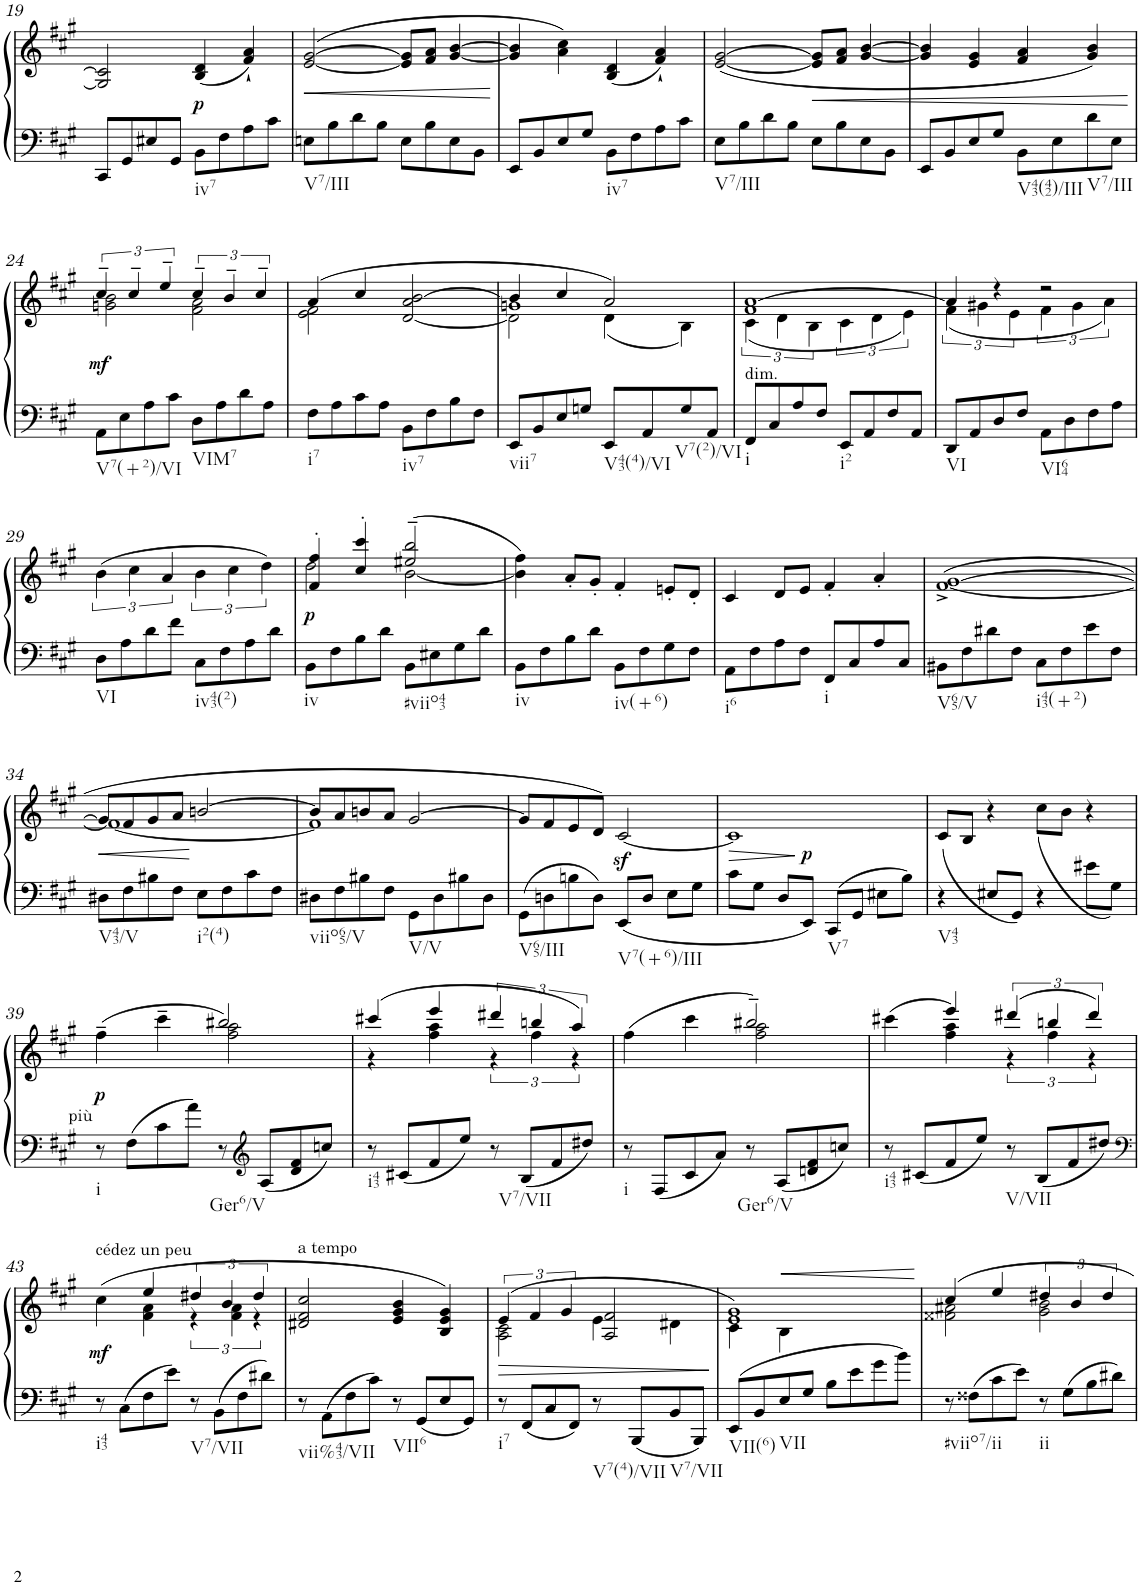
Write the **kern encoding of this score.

**kern	**kern	**dynam
*part1	*part1	*part1
*staff2	*staff1	*staff1/2
*I"Piano	*	*
*I'Pno.	*	*
!!LO:PB:g=z
*clefF4	*clefG2	*
*k[f#c#g#]	*k[f#c#g#]	*
*M4/4	*M4/4	*
*met(c)	*met(c)	*
=19	=19	=19
8CC#/L	2G#/] 2c#/]	.
8GG#/	.	.
8E#X/	.	.
8GG#/J	.	.
!LO:TX:b:t=iv7	!	!
!	!	!LO:DY:b
8BB\L	(4B/ 4d/	p
8F#\	.	.
8A\	4f#/` 4a/`)	.
8c#\J	.	.
=20	=20	=20
!LO:TX:b:t=V7/III	!	!
!	!	!LO:HP:b
8En\L	([2e/ [2g#/	<
8B\	.	.
8d\	.	.
8B\J	.	.
8E\L	8e/] 8g#/]L	.
8B\	8f#/ 8a/J	.
8E\	[4g#/ [4b/	.
8BB\J	.	.
=21	=21	=21
8EE/L	4g#/] 4b/]	.
8BB/	.	.
8E/	4a\ 4cc#\)	.
8G#/J	.	.
!LO:TX:b:t=iv7	!	!
8BB\L	(4B/ 4d/	.
8F#\	.	.
8A\	4f#/` 4a/`)	.
8c#\J	.	.
=22	=22	=22
!LO:TX:b:t=V7/III	!	!
8E\L	([2e/ [2g#/	.
8B\	.	.
8d\	.	.
8B\J	.	.
!	!	!LO:HP:b
8E\L	8e/] 8g#/]L	<
8B\	8f#/ 8a/J	.
8E\	[4g#/ [4b/	.
8BB\J	.	.
=23	=23	=23
8EE/L	4g#/] 4b/]	.
8BB/	.	.
8E/	4e/ 4g#/	.
8G#/J	.	.
!LO:TX:b:t=V43(42)/III	!	!
8BB\L	4f#/ 4a/	.
8E\	.	.
!LO:TX:b:t=V7/III	!	!
8d\	4g#/ 4b/)	.
8E\J	.	.
.	.	[
!!LO:LB:g=z
=24	=24	=24
*	*^	*
!LO:TX:b:t=V7(+2)/VI	!	!	!
!	!	!	!LO:DY:b
8AA\L	6cc#~/	2gn\ 2b\	mf
8E\	.	.	.
.	6cc#~/	.	.
8A\	.	.	.
.	6ee~/	.	.
8c#\J	.	.	.
!LO:TX:b:t=VIM7	!	!	!
8D\L	6cc#~/	2f#\ 2a\	.
8A\	.	.	.
.	6b~/	.	.
8d\	.	.	.
.	6cc#~/	.	.
8A\J	.	.	.
=25	=25	=25	=25
!LO:TX:b:t=i7	!	!	!
8F#\L	(4a/	2e\ 2f#\	.
8A\	.	.	.
8c#\	4cc#/	.	.
8A\J	.	.	.
!LO:TX:b:t=iv7	!	!	!
8BB\L	[<2d/ 2a/ [2b/	2ryy	.
8F#\	.	.	.
8B\	.	.	.
8F#\J	.	.	.
=26	=26	=26	=26
*	*	*^	*
!LO:TX:b:t=vii7	!	!	!	!
8EE/L	4b/]	1gn	2d\]	.
8BB/	.	.	.	.
8E/	4cc#/	.	.	.
8Gn/J	.	.	.	.
!LO:TX:b:t=V43(4)/VI	!	!	!	!
8EE/L	2a/)	.	(4d\	.
8AA/	.	.	.	.
!LO:TX:b:t=V7(2)/VI	!	!	!	!
8G/	.	.	4B\)	.
8AA/J	.	.	.	.
*	*	*v	*v	*
=27	=27	=27	=27
!	!LO:TX:b:t=dim.	!	!
!LO:TX:b:t=i	!	!	!
8FF#/L	1f# [1a	(6c#\	.
8C#/	.	.	.
.	.	6d\	.
8A/	.	.	.
.	.	6B\	.
8F#/J	.	.	.
!LO:TX:b:t=i2	!	!	!
8EE/L	.	6c#\	.
8AA/	.	.	.
.	.	6d\	.
8F#/	.	.	.
.	.	6e\)	.
8AA/J	.	.	.
=28	=28	=28	=28
!LO:TX:b:t=VI	!	!	!
8DD/L	4a/]	(6f#\	.
8AA/	.	.	.
.	.	6g#X\	.
8D/	4r	.	.
.	.	6e\	.
8F#/J	.	.	.
!LO:TX:b:t=VI64	!	!	!
8AA\L	2r	6f#\	.
8D\	.	.	.
.	.	6g#\	.
8F#\	.	.	.
.	.	6a\)	.
8A\J	.	.	.
*	*v	*v	*
!!LO:LB:g=z
=29	=29	=29
!LO:TX:b:t=VI	!	!
8D\L	(6b\	.
8A\	.	.
.	6cc#\	.
8d\	.	.
.	6a/	.
8f#\J	.	.
!LO:TX:b:t=iv43(2)	!	!
8C#\L	6b\	.
8F#\	.	.
.	6cc#\	.
8A\	.	.
.	6dd\)	.
8d\J	.	.
=30	=30	=30
*	*^	*
!LO:TX:b:t=iv	!	!	!
!	!	!	!LO:DY:b
8BB\L	4f#/' 4ff#/'	2dd\	p
8F#\	.	.	.
8B\	4cc#/' 4ccc#/'	.	.
8d\J	.	.	.
!LO:TX:b:t=#viio43	!	!	!
8BB\L	(2ee#X/~ 2bb/~	[2b\	.
8E#X\	.	.	.
8G#\	.	.	.
8d\J	.	.	.
=31	=31	=31	=31
!LO:TX:b:t=iv	!	!	!
8BB\L	4b\] 4ff#\)	4ryy	.
8F#\	.	.	.
8B\	8a'/L	4ryy	.
8d\J	8g#'/J	.	.
!LO:TX:b:t=iv(+6)	!	!	!
8BB\L	4f#'/	2ryy	.
8F#\	.	.	.
8G#\	8en'/L	.	.
8F#\J	8d'/J	.	.
*	*v	*v	*
=32	=32	=32
!LO:TX:b:t=i6	!	!
8AA\L	4c#/	.
8F#\	.	.
8A\	8d/L	.
8F#\J	8e/J	.
!LO:TX:b:t=i	!	!
8FF#/L	4f#'/	.
8C#/	.	.
8A/	4a'/	.
8C#/J	.	.
=33	=33	=33
!LO:TX:b:t=V65/V	!	!
8BB#X\L	([<1f#^ [1g#^	.
8F#\	.	.
8d#X\	.	.
8F#\J	.	.
!LO:TX:b:t=i43(+2)	!	!
8C#\L	.	.
8F#\	.	.
8e\	.	.
8F#\J	.	.
!!LO:LB:g=z
=34	=34	=34
!LO:TX:b:t=V43/V	!	!
!	!	!LO:HP:b
*	*^	*
8D#X\L	8g#/L]	1f#_	<
8F#\	8f#/	.	.
8B#X\	8g#/	.	.
8F#\J	8a/J	.	.
!LO:TX:b:t=i2(4)	!	!	!
8E\L	[2bn/	.	[
8F#\	.	.	.
8c#\	.	.	.
8F#\J	.	.	.
=35	=35	=35	=35
!LO:TX:b:t=viio65/V	!	!	!
8D#X\L	8b/L]	1f#]	.
8F#\	8a/	.	.
8B#X\	8bn/	.	.
8F#\J	8a/J	.	.
!LO:TX:b:t=V/V	!	!	!
8GG#\L	[2g#/	.	.
8D#\	.	.	.
8B#X\	.	.	.
8D#\J	.	.	.
*	*v	*v	*
=36	=36	=36
!LO:TX:b:t=V65/III	!	!
8GG#\L	8g#/L]	.
8Dn\	8f#/	.
8Bn\	8e/	.
8D\J	8d/J)	.
!LO:TX:b:t=V7(+6)/III	!	!
8EE/L	[2c#z</	.
8D/J	.	.
8E\L	.	.
8G#\J	.	.
=37	=37	=37
!	!	!LO:HP:b=2
8c#\L	1c#]	>
8G#\J	.	.
8D/L	.	.
!	!	!LO:DY:n=1:a=2
8EE/J	.	[ p
!LO:TX:b:t=V7	!	!
8CC#/L	.	.
8GG#/J	.	.
8E#X\L	.	.
8B\J	.	.
=38	=38	=38
!LO:TX:b:t=V43	!	!
4r	(<8c#/L	.
.	8B/J	.
8E#X/L	4r	.
8GG#/J)	.	.
4r	(<8cc#\L	.
.	8b\J	.
8e#X\L	4r	.
8G#\J)	.	.
!!LO:LB:g=z
=39	=39	=39
*	*^	*
!	!LO:TX:b:t=più	!	!
!LO:TX:b:t=i	!	!	!
!	!	!	!LO:DY:b
8r	(4ff#~\	2ryy	p
8F#\L	.	.	.
8c#\	4ccc#~\	.	.
8a\J	.	.	.
!LO:TX:b:t=Ger6/V	!	!	!
8r	2bb#X/)	2ff#\ 2aa\	.
*clefG2	*	*	*
8A/L	.	.	.
8d/ 8f#/	.	.	.
8ccn/J	.	.	.
=40	=40	=40	=40
!LO:TX:b:t=i43	!	!	!
8r	(4ccc#X/	4r	.
8c#X/L	.	.	.
8f#/	4eee/	4ff#\ 4aa\	.
8ee/J	.	.	.
!LO:TX:b:t=V7/VII	!	!	!
8r	6ddd#X/	6r	.
8B/L	.	.	.
.	6bbn/	6ff#\	.
8f#/	.	.	.
.	6aa/)	6r	.
8dd#X/J	.	.	.
=41	=41	=41	=41
!LO:TX:b:t=i	!	!	!
8r	(4ff#\	2ryy	.
8F#/L	.	.	.
8c#/	4ccc#\	.	.
8a/J	.	.	.
!LO:TX:b:t=Ger6/V	!	!	!
8r	2bb#X~/)	2ff#\ 2aa\	.
8A/L	.	.	.
8dn/ 8f#/	.	.	.
8ccn/J	.	.	.
=42	=42	=42	=42
!LO:TX:b:t=i43	!	!	!
8r	(4ccc#X\	4ryy	.
8c#X/L	.	.	.
8f#/	4eee/)	4ff#\ 4aa\	.
8ee/J	.	.	.
!LO:TX:b:t=V/VII	!	!	!
8r	(6ddd#X/	6r	.
8B/L	.	.	.
.	6bbn/	6ff#\	.
8f#/	.	.	.
.	6ddd#/)	6r	.
8dd#X/J	.	.	.
!!LO:LB:g=z	!!
=43	=43	=43	=43
*clefF4	*	*	*
!	!LO:TX:a:t=cédez un peu	!	!
!LO:TX:b:t=i43	!	!	!
!	!	!	!LO:DY:b
8r	(4cc#\	4ryy	mf
8C#\L	.	.	.
8F#\	4ee/	4f#\ 4a\	.
8e\J	.	.	.
!LO:TX:b:t=V7/VII	!	!	!
8r	6dd#X/	6r	.
8BB\L	.	.	.
.	6b/	6f#\ 6a\	.
8F#\	.	.	.
.	6dd#/	6r	.
8d#X\J	.	.	.
*	*v	*v	*
=44	=44	=44
!	!LO:TX:a:t=a tempo	!
!LO:TX:b:t=vii%43/VII	!	!
8r	2d#X/ 2f#/ 2cc#/	.
8AA\L	.	.
8F#\	.	.
8c#\J	.	.
!LO:TX:b:t=VII6	!	!
8r	4e/ 4g#/ 4b/	.
8GG#/L	.	.
8E/	4B/ 4e/ 4g#/)	.
8GG#/J	.	.
=45	=45	=45
!LO:TX:b:t=i7	!	!
!	!	!LO:HP:b
*	*^	*
8r	(6e/	2A\ 2c#\	>
8FF#/L	.	.	.
.	6f#/	.	.
8C#/	.	.	.
.	6g#/	.	.
8FF#/J	.	.	.
!LO:TX:b:t=V7(4)/VII	!	!	!
8r	2A/ 2f#/	4e\	.
8BBB/L	.	.	.
!LO:TX:b:t=V7/VII	!	!	!
8BB/	.	4d#X\	.
8BBB/J	.	.	.
*	*v	*v	*
.	.	]
=46	=46	=46
*	*^	*
!LO:TX:b:t=VII(6)	!	!	!
8EE/L	1e 1g#)	4c#\	.
8BB/	.	.	.
!LO:TX:b:t=VII	!	!	!
8E/	.	4B\	.
8G#/J	.	.	.
8B\L	.	2ryy	.
8e\	.	.	.
8g#\	.	.	.
8b\J	.	.	.
*	*v	*v	*
.	.	]
=47	=47	=47
*	*^	*
!LO:TX:b:t=#viio7/ii	!	!	!
8r	4cc#/	2f##X\ 2a#X\	.
8F##X\L	.	.	.
8c#\	4ee/	.	.
8e\J	.	.	.
!LO:TX:b:t=ii	!	!	!
8r	6dd#X/	2g#\ 2b\	.
8G#\L	.	.	.
.	6b/	.	.
8B\	.	.	.
.	6dd#/	.	.
8d#X\J	.	.	.
*	*v	*v	*
=	=	=
*-	*-	*-
